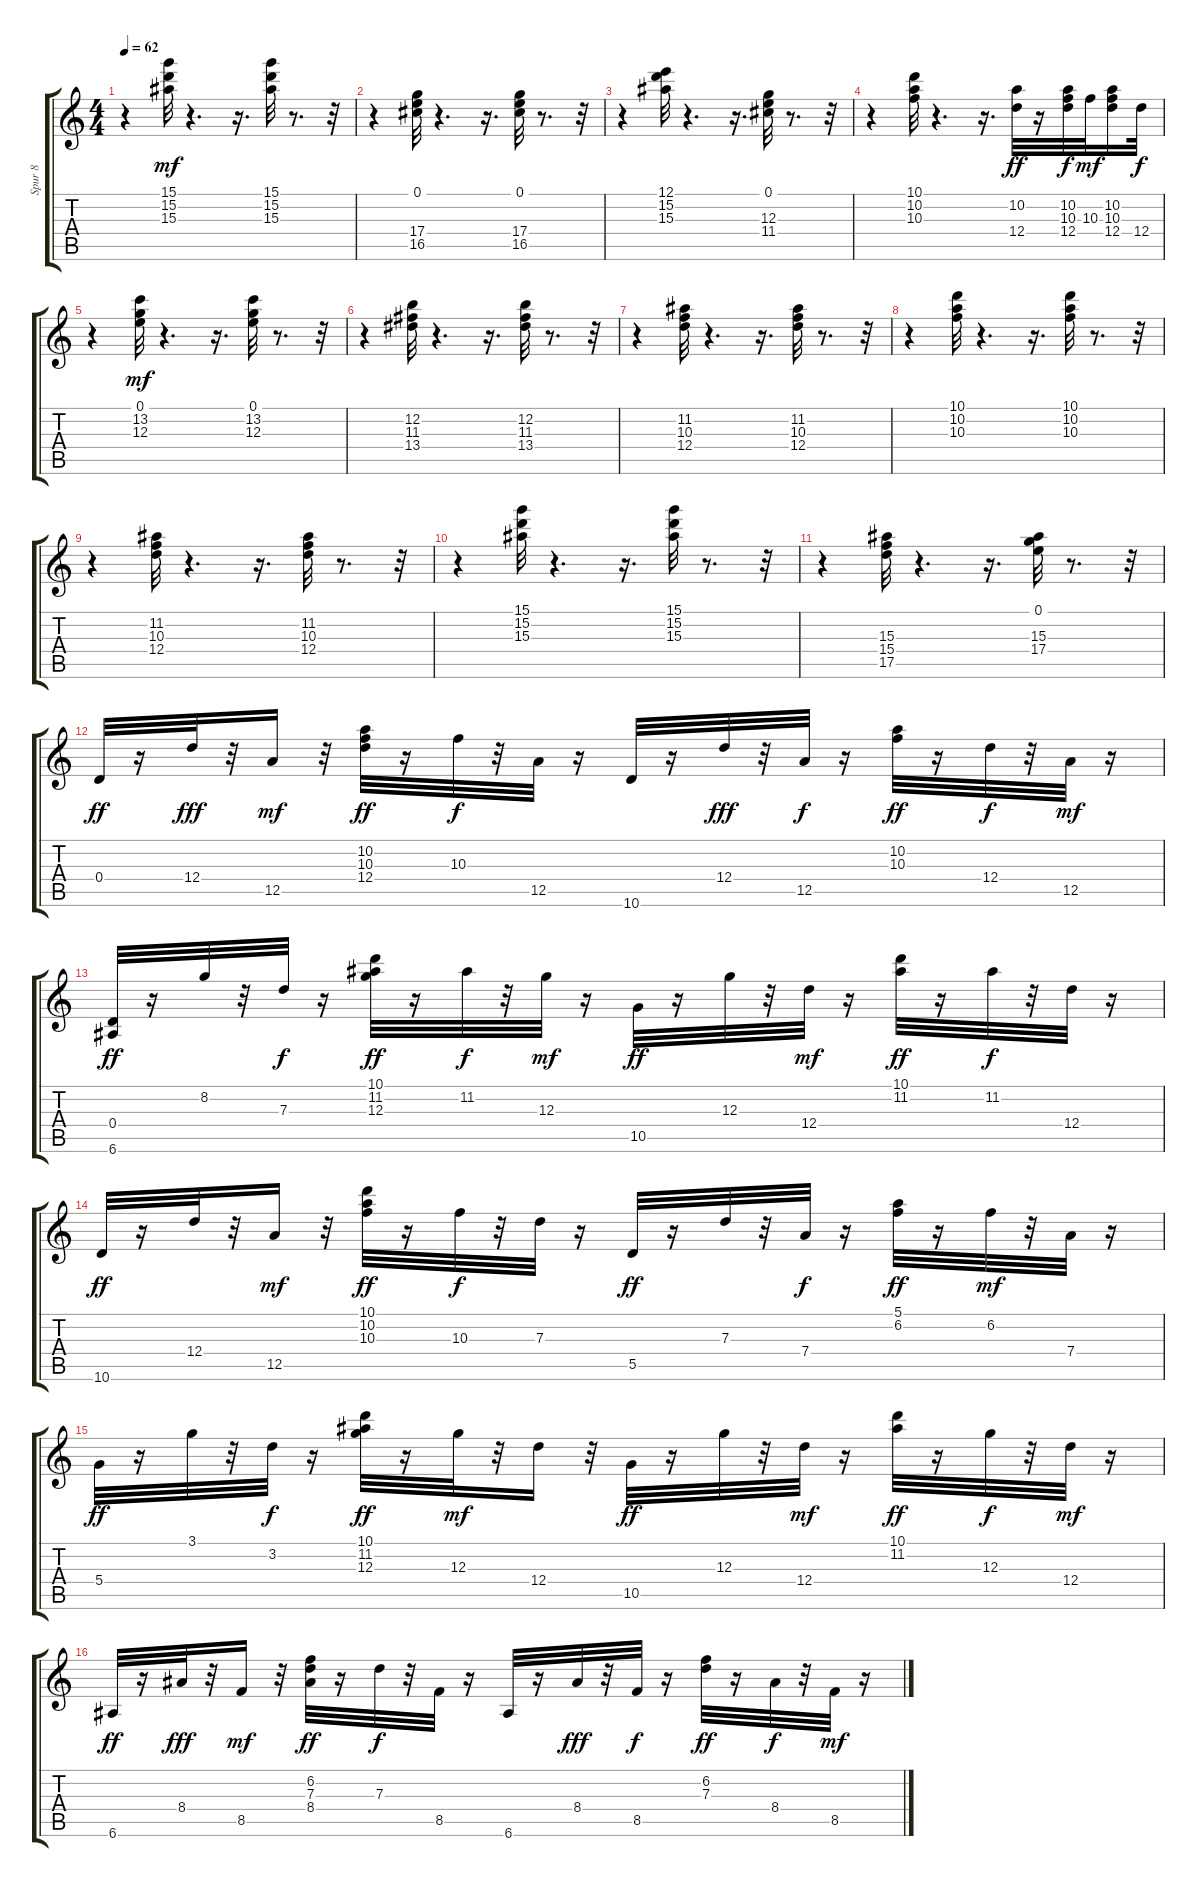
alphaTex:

\track ("Spur 8" "Spur 8") {instrument overdrivenguitar}
\staff {score tabs}
\tuning (E4 B3 G3 D3 A2 E2) {hide}
\ts (4 4)
\tempo 62
\clef g2
\ks c
r.4{dy mf} (15.1 15.2 15.3).32 r.4{d} r.16{d} (15.1 15.2 15.3).32 r.8{d} r.32 |
r.4 (0.1 17.4 16.5).32 r.4{d} r.16{d} (0.1 17.4 16.5).32 r.8{d} r.32 |
r.4 (12.1 15.2 15.3).32 r.4{d} r.16{d} (0.1 12.3 11.4).32 r.8{d} r.32 |
r.4 (10.1 10.2 10.3).32 r.4{d} r.16{d} (10.2 12.4).32{dy ff balance 3 instrument electricguitarjazz} r.16 (10.2 10.3 12.4).32{dy f} 10.3.32{dy mf} (10.2 10.3 12.4).16 12.4.32{dy f} |
r.4 (0.1 13.2 12.3).32{dy mf balance 2 instrument overdrivenguitar} r.4{d} r.16{d} (0.1 13.2 12.3).32 r.8{d} r.32 |
r.4 (12.2 11.3 13.4).32 r.4{d} r.16{d} (12.2 11.3 13.4).32 r.8{d} r.32 |
r.4 (11.2 10.3 12.4).32 r.4{d} r.16{d} (11.2 10.3 12.4).32 r.8{d} r.32 |
r.4 (10.1 10.2 10.3).32 r.4{d} r.16{d} (10.1 10.2 10.3).32 r.8{d} r.32 |
r.4 (11.2 10.3 12.4).32 r.4{d} r.16{d} (11.2 10.3 12.4).32 r.8{d} r.32 |
r.4 (15.1 15.2 15.3).32 r.4{d} r.16{d} (15.1 15.2 15.3).32 r.8{d} r.32 |
r.4 (15.3 15.4 17.5).32 r.4{d} r.16{d} (0.1 15.3 17.4).32 r.8{d} r.32 |
0.4.32{dy ff balance 1 instrument electricguitarmuted} r.16 12.4.32{dy fff} r.32 12.5.16{dy mf} r.32 (10.2 10.3 12.4).32{dy ff} r.16 10.3.32{dy f} r.32 12.5.32 r.16 10.6.32 r.16 12.4.32{dy fff} r.32 12.5.32{dy f} r.16 (10.2 10.3).32{dy ff} r.16 12.4.32{dy f} r.32 12.5.32{dy mf} r.16 |
(0.4 6.6).32{dy ff} r.16 8.2.32 r.32 7.3.32{dy f} r.16 (10.1 11.2 12.3).32{dy ff} r.16 11.2.32{dy f} r.32 12.3.32{dy mf} r.16 10.5.32{dy ff} r.16 12.3.32 r.32 12.4.32{dy mf} r.16 (10.1 11.2).32{dy ff} r.16 11.2.32{dy f} r.32 12.4.32 r.16 |
10.6.32{dy ff} r.16 12.4.32 r.32 12.5.16{dy mf} r.32 (10.1 10.2 10.3).32{dy ff} r.16 10.3.32{dy f} r.32 7.3.32 r.16 5.5.32{dy ff} r.16 7.3.32 r.32 7.4.32{dy f} r.16 (5.1 6.2).32{dy ff} r.16 6.2.32{dy mf} r.32 7.4.32 r.16 |
5.4.32{dy ff} r.16 3.1.32 r.32 3.2.32{dy f} r.16 (10.1 11.2 12.3).32{dy ff} r.16 12.3.32{dy mf} r.32 12.4.16 r.32 10.5.32{dy ff} r.16 12.3.32 r.32 12.4.32{dy mf} r.16 (10.1 11.2).32{dy ff} r.16 12.3.32{dy f} r.32 12.4.32{dy mf} r.16 |
6.6.32{dy ff} r.16 8.4.32{dy fff} r.32 8.5.16{dy mf} r.32 (6.2 7.3 8.4).32{dy ff} r.16 7.3.32{dy f} r.32 8.5.32 r.16 6.6.32 r.16 8.4.32{dy fff} r.32 8.5.32{dy f} r.16 (6.2 7.3).32{dy ff} r.16 8.4.32{dy f} r.32 8.5.32{dy mf} r.16
